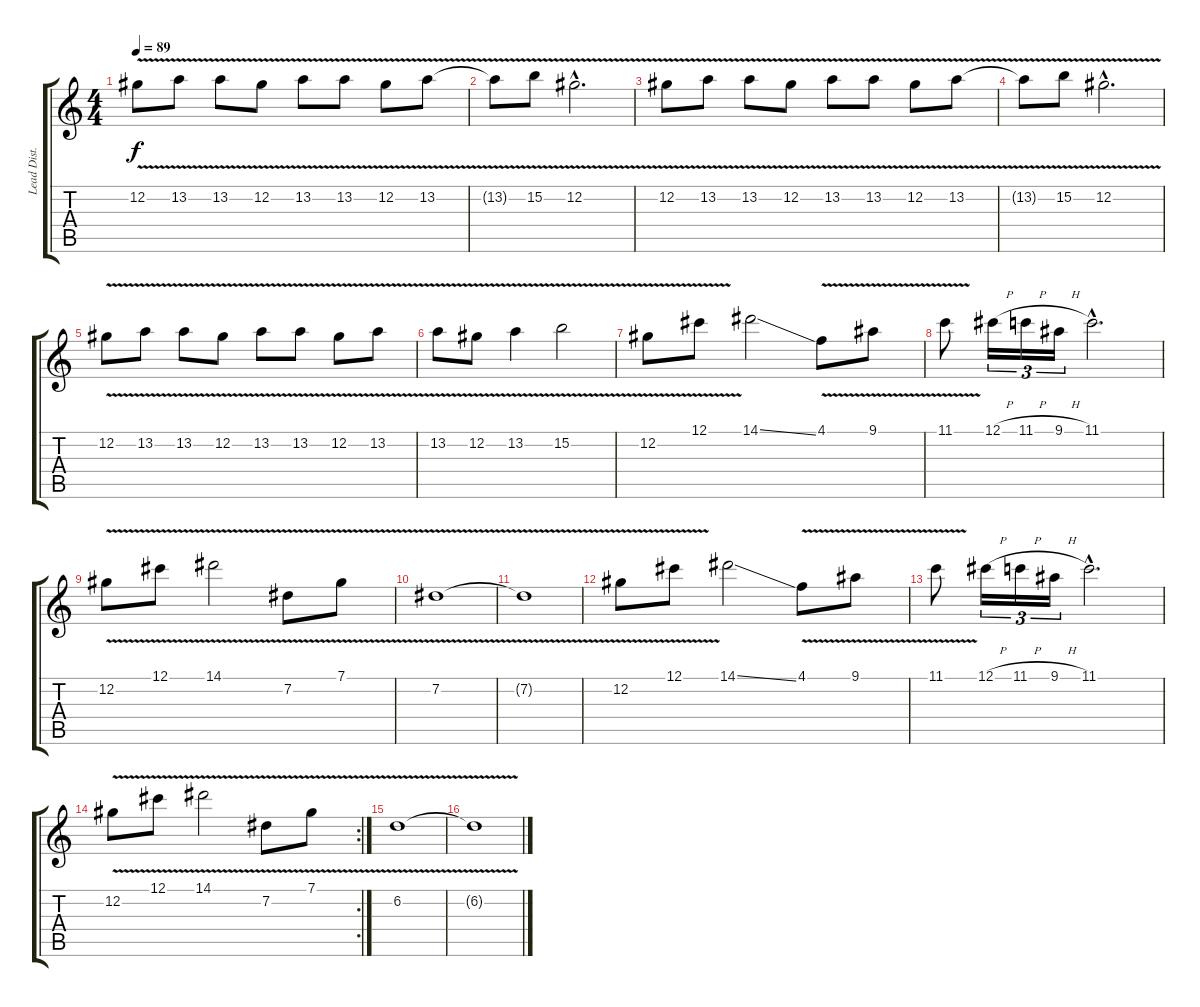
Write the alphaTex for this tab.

\track ("Lead Dist." "Lead Dist.") {instrument distortionguitar}
\staff {score tabs}
\tuning (Db4 Ab3 E3 B2 Gb2 Db2) {hide}
\ts (4 4)
\tempo 89
\clef g2
\ks c
12.2{v}.8{dy f} 13.2{v}.8 13.2{v}.8 12.2{v}.8 13.2{v}.8 13.2{v}.8 12.2{v}.8 13.2{v}.8 |
13.2{t}.8 15.2{v}.8 12.2{v hac}.2{d} |
12.2{v}.8 13.2{v}.8 13.2{v}.8 12.2{v}.8 13.2{v}.8 13.2{v}.8 12.2{v}.8 13.2{v}.8 |
13.2{t}.8 15.2{v}.8 12.2{v hac}.2{d} |
12.2{v}.8 13.2{v}.8 13.2{v}.8 12.2{v}.8 13.2{v}.8 13.2{v}.8 12.2{v}.8 13.2{v}.8 |
13.2{v}.8 12.2{v}.8 13.2{v}.4 15.2{v}.2 |
12.2{v}.8 12.1{v}.8 14.1{ss}.2 4.1{v}.8 9.1{v}.8 |
11.1{v}.8 12.1{h}.16{tu (3 2)} 11.1{h}.16{tu (3 2)} 9.1{h}.16{tu (3 2)} 11.1{hac}.2{d} |
12.2{v}.8 12.1{v}.8 14.1{v}.2 7.2{v}.8 7.1{v}.8 |
7.2{v}.1 |
7.2{t}.1 |
12.2{v}.8 12.1{v}.8 14.1{ss}.2 4.1{v}.8 9.1{v}.8 |
11.1{v}.8 12.1{h}.16{tu (3 2)} 11.1{h}.16{tu (3 2)} 9.1{h}.16{tu (3 2)} 11.1{hac}.2{d} |
\rc 2
12.2{v}.8 12.1{v}.8 14.1{v}.2 7.2{v}.8 7.1{v}.8 |
6.2{v}.1 |
6.2{t}.1
